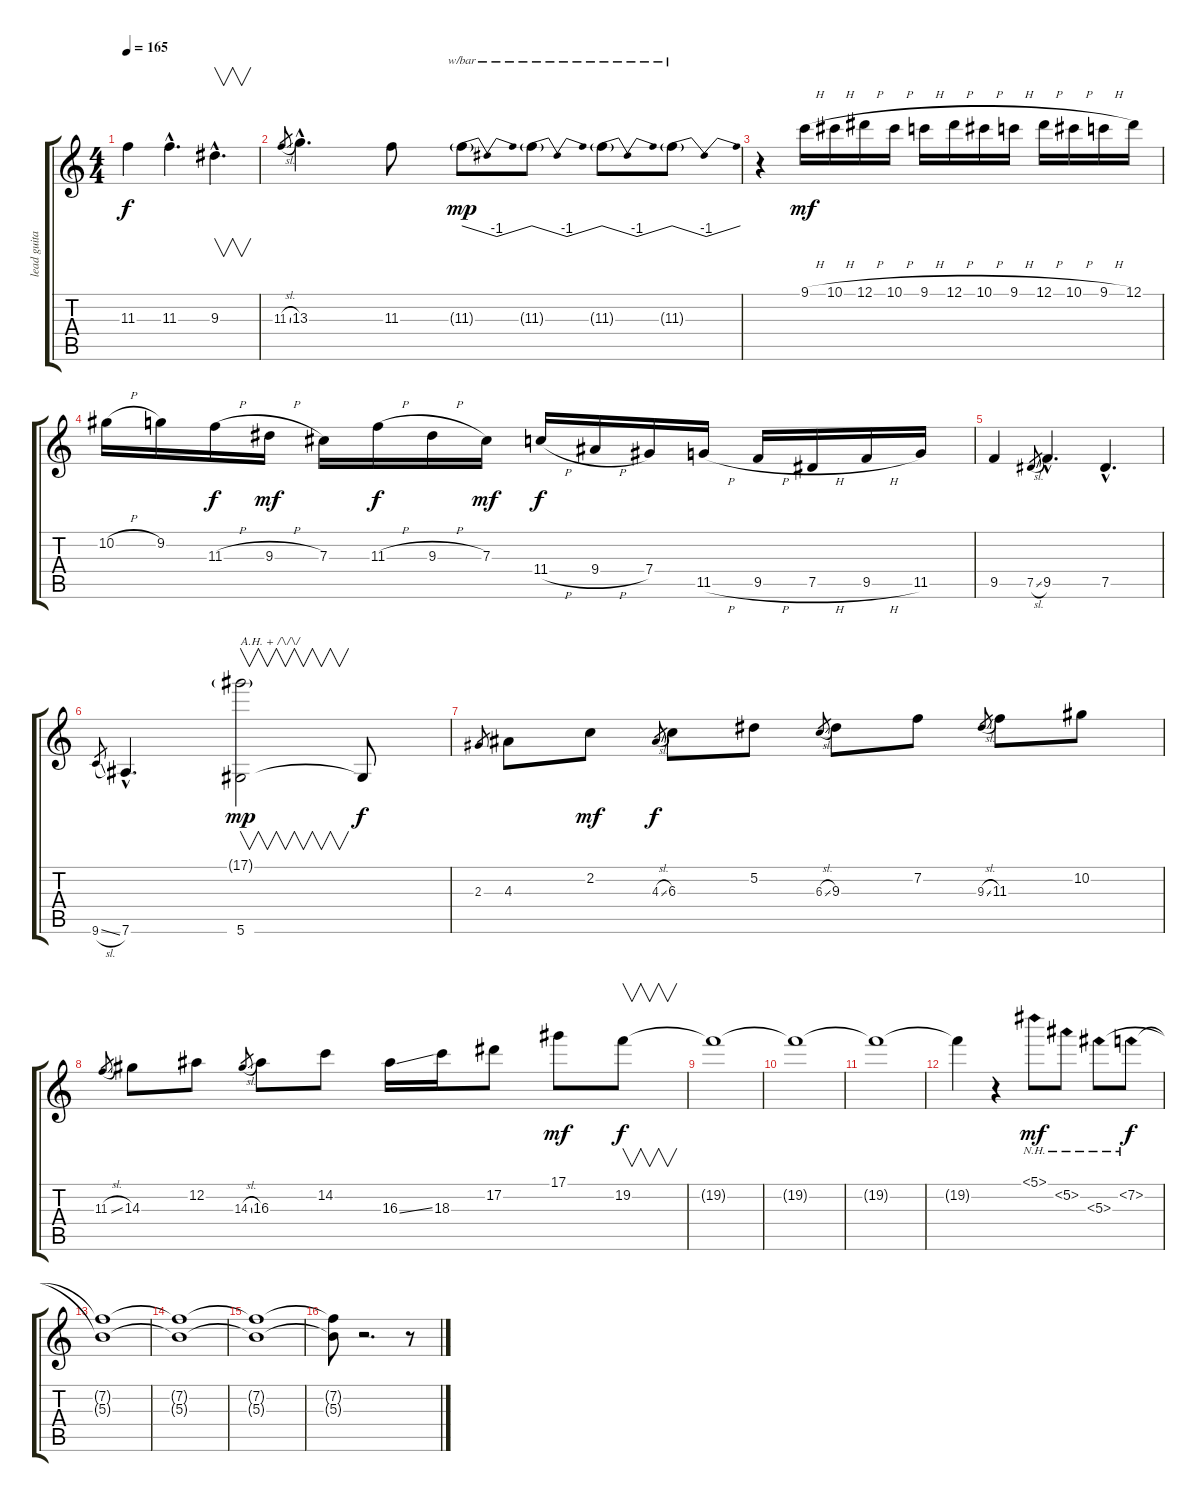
\track ("lead guitar " "lead guita") {instrument overdrivenguitar}
\staff {score tabs}
\tuning (Eb4 Bb3 Gb3 Db3 Ab2 Eb2) {hide}
\ts (4 4)
\tempo 165
\clef g2
\ks c
11.3.4{dy f} 11.3{hac}.4{d} 9.3{hac}.4{v d} |
11.3{sl}.8{gr} 13.3{hac}.4{d} 11.3.8 11.3{g}.8{tbe (dip default 0 0 30 -4 60 0) dy mp} 11.3{g}.8{tbe (dip default 0 0 30 -4 60 0)} 11.3{g}.8{tbe (dip default 0 0 30 -4 60 0)} 11.3{g}.8{tbe (dip default 0 0 30 -4 60 0)} |
r.4 9.1{h}.16{dy mf} 10.1{h}.16 12.1{h}.16 10.1{h}.16 9.1{h}.16 12.1{h}.16 10.1{h}.16 9.1{h}.16 12.1{h}.16 10.1{h}.16 9.1{h}.16 12.1.16 |
10.2{h}.16 9.2.16 11.3{h}.16{dy f} 9.3{h}.16{dy mf} 7.3.16 11.3{h}.16{dy f} 9.3{h}.16 7.3.16{dy mf} 11.4{h}.16{dy f} 9.4{h}.16 7.4.16 11.5{h}.16 9.5{h}.16 7.5{h}.16 9.5{h}.16 11.5.16 |
9.5.4 7.5{sl}.8{gr} 9.5{hac}.4{d} 7.5{hac}.4{d} |
9.6{sl}.8{gr} 7.6{hac}.4{d} (17.1{g} 5.6).2{v txt "A.H. + /\\/\\/" dy mp} 5.6{t}.8{dy f} |
2.3.8{gr} 4.3.8 2.2.8{dy mf} 4.3{sl}.8{gr dy f} 6.3.8 5.2.8 6.3{sl}.8{gr} 9.3.8 7.2.8 9.3{sl}.8{gr} 11.3.8 10.2.8 |
11.3{sl}.8{gr} 14.3.8 12.2.8 14.3{sl}.8{gr} 16.3.8 14.2.8 16.3{ss}.16 18.3.16 17.2.8 17.1.8{dy mf} 19.2.8{v dy f} |
19.2{t}.1 |
19.2{t}.1 |
19.2{t}.1 |
19.2{t}.4 r.4 5.1{nh}.8{dy mf} 5.2{nh}.8 5.3{nh}.8 7.2{nh}.8{dy f} |
(7.2{t} 5.3{t}).1 |
(7.2{t} 5.3{t}).1 |
(7.2{t} 5.3{t}).1 |
(7.2{t} 5.3{t}).8 r.2{d} r.8
